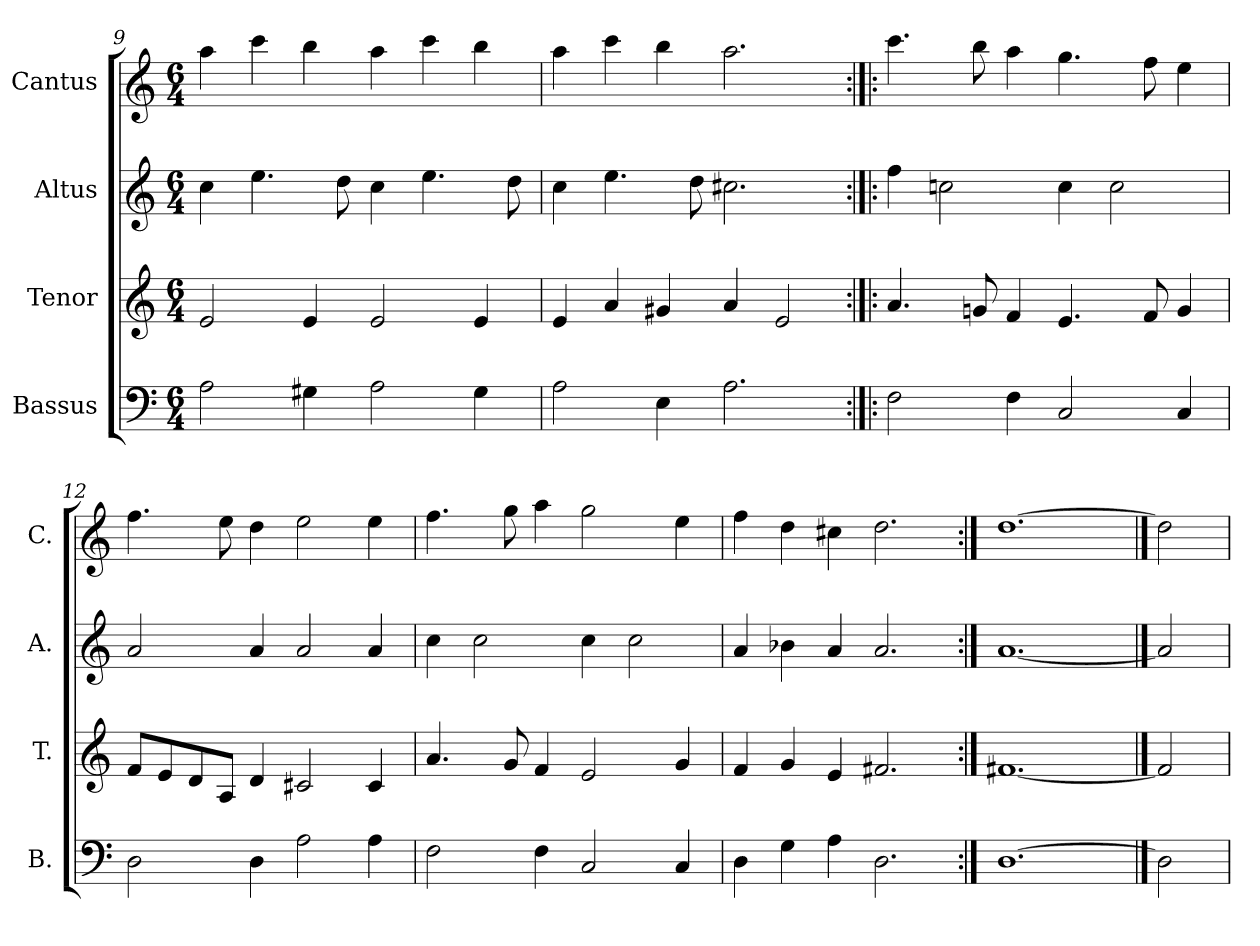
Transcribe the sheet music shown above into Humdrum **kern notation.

**kern	**kern	**kern	**kern
*part4	*part3	*part2	*part1
*staff4	*staff3	*staff2	*staff1
*I"Bassus	*I"Tenor	*I"Altus	*I"Cantus
*I'B.	*I'T.	*I'A.	*I'C.
*clefF4	*clefG2	*clefG2	*clefG2
*k[]	*k[]	*k[]	*k[]
*M6/4	*M6/4	*M6/4	*M6/4
=9	=9	=9	=9
2A\	2e/	4cc\	4aa\
.	.	4.ee\	4ccc\
4G#X\	4e/	.	4bb\
.	.	8dd\	.
2A\	2e/	4cc\	4aa\
.	.	4.ee\	4ccc\
4G#\	4e/	.	4bb\
.	.	8dd\	.
=10	=10	=10	=10
2A\	4e/	4cc\	4aa\
.	4a/	4.ee\	4ccc\
4E\	4g#X/	.	4bb\
.	.	8dd\	.
2.A\	4a/	2.cc#X\	2.aa\
.	2e/	.	.
=11:|!|:	=11:|!|:	=11:|!|:	=11:|!|:
2F\	4.a/	4ff\	4.ccc\
.	.	2ccn\	.
.	8gn/	.	8bb\
4F\	4f/	.	4aa\
2C/	4.e/	4cc\	4.gg\
.	.	2cc\	.
.	8f/	.	8ff\
4C/	4g/	.	4ee\
=12	=12	=12	=12
2D\	8f/L	2a/	4.ff\
.	8e/	.	.
.	8d/	.	.
.	8A/J	.	8ee\
4D\	4d/	4a/	4dd\
2A\	2c#X/	2a/	2ee\
4A\	4c#/	4a/	4ee\
=13	=13	=13	=13
2F\	4.a/	4cc\	4.ff\
.	.	2cc\	.
.	8g/	.	8gg\
4F\	4f/	.	4aa\
2C/	2e/	4cc\	2gg\
.	.	2cc\	.
4C/	4g/	.	4ee\
=14	=14	=14	=14
4D\	4f/	4a/	4ff\
4G\	4g/	4b-X\	4dd\
4A\	4e/	4a/	4cc#X\
2.D\	2.f#X/	2.a/	2.dd\
=15:|!	=15:|!	=15:|!	=15:|!
[1.D	[1.f#X	[1.a	[1.dd
==16	==16	==16	==16
2D]	2f#]	2a]	2dd]
=	=	=	=
*-	*-	*-	*-
